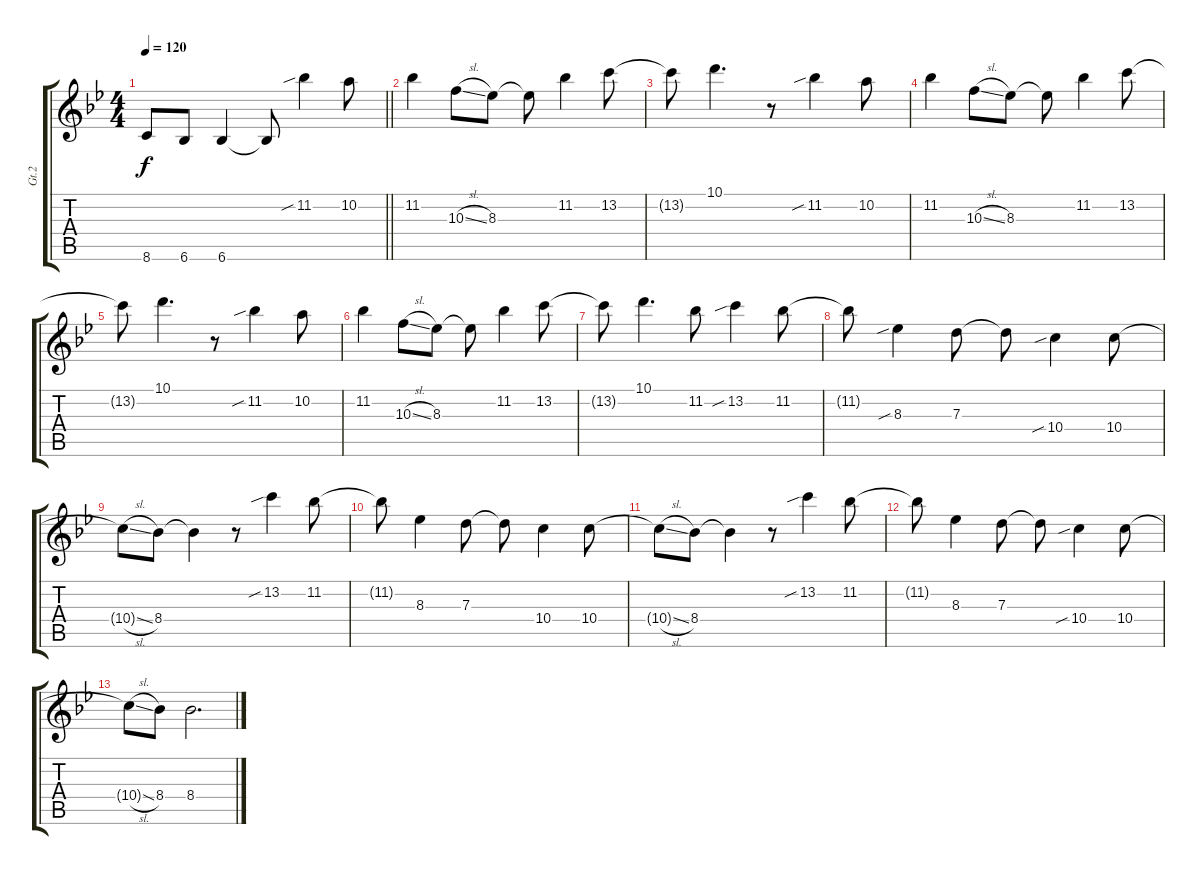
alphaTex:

\track ("Gt.2" "Gt.2") {instrument acousticguitarnylon}
\staff {score tabs}
\tuning (E4 B3 G3 D3 A2 E2) {hide}
\ts (4 4)
\tempo 120
\clef g2
\barLineRight lightlight
\ks bb
8.6{t}.8{dy f} 6.6.8 6.6.4 6.6{t}.8 11.2{sib}.4 10.2.8 |
11.2.4 10.3{sl}.8 8.3.8 8.3{t}.8 11.2.4 13.2.8 |
13.2{t}.8 10.1.4{d} r.8 11.2{sib}.4 10.2.8 |
11.2.4 10.3{sl}.8 8.3.8 8.3{t}.8 11.2.4 13.2.8 |
13.2{t}.8 10.1.4{d} r.8 11.2{sib}.4 10.2.8 |
11.2.4 10.3{sl}.8 8.3.8 8.3{t}.8 11.2.4 13.2.8 |
13.2{t}.8 10.1.4{d} 11.2.8 13.2{sib}.4 11.2.8 |
11.2{t}.8 8.3{sib}.4 7.3.8 7.3{t}.8 10.4{sib}.4 10.4.8 |
10.4{sl t}.8 8.4.8 8.4{t}.4 r.8 13.2{sib}.4 11.2.8 |
11.2{t}.8 8.3.4 7.3.8 7.3{t}.8 10.4.4 10.4.8 |
10.4{sl t}.8 8.4.8 8.4{t}.4 r.8 13.2{sib}.4 11.2.8 |
11.2{t}.8 8.3.4 7.3.8 7.3{t}.8 10.4{sib}.4 10.4.8 |
10.4{sl t}.8 8.4.8 8.4.2{d}
